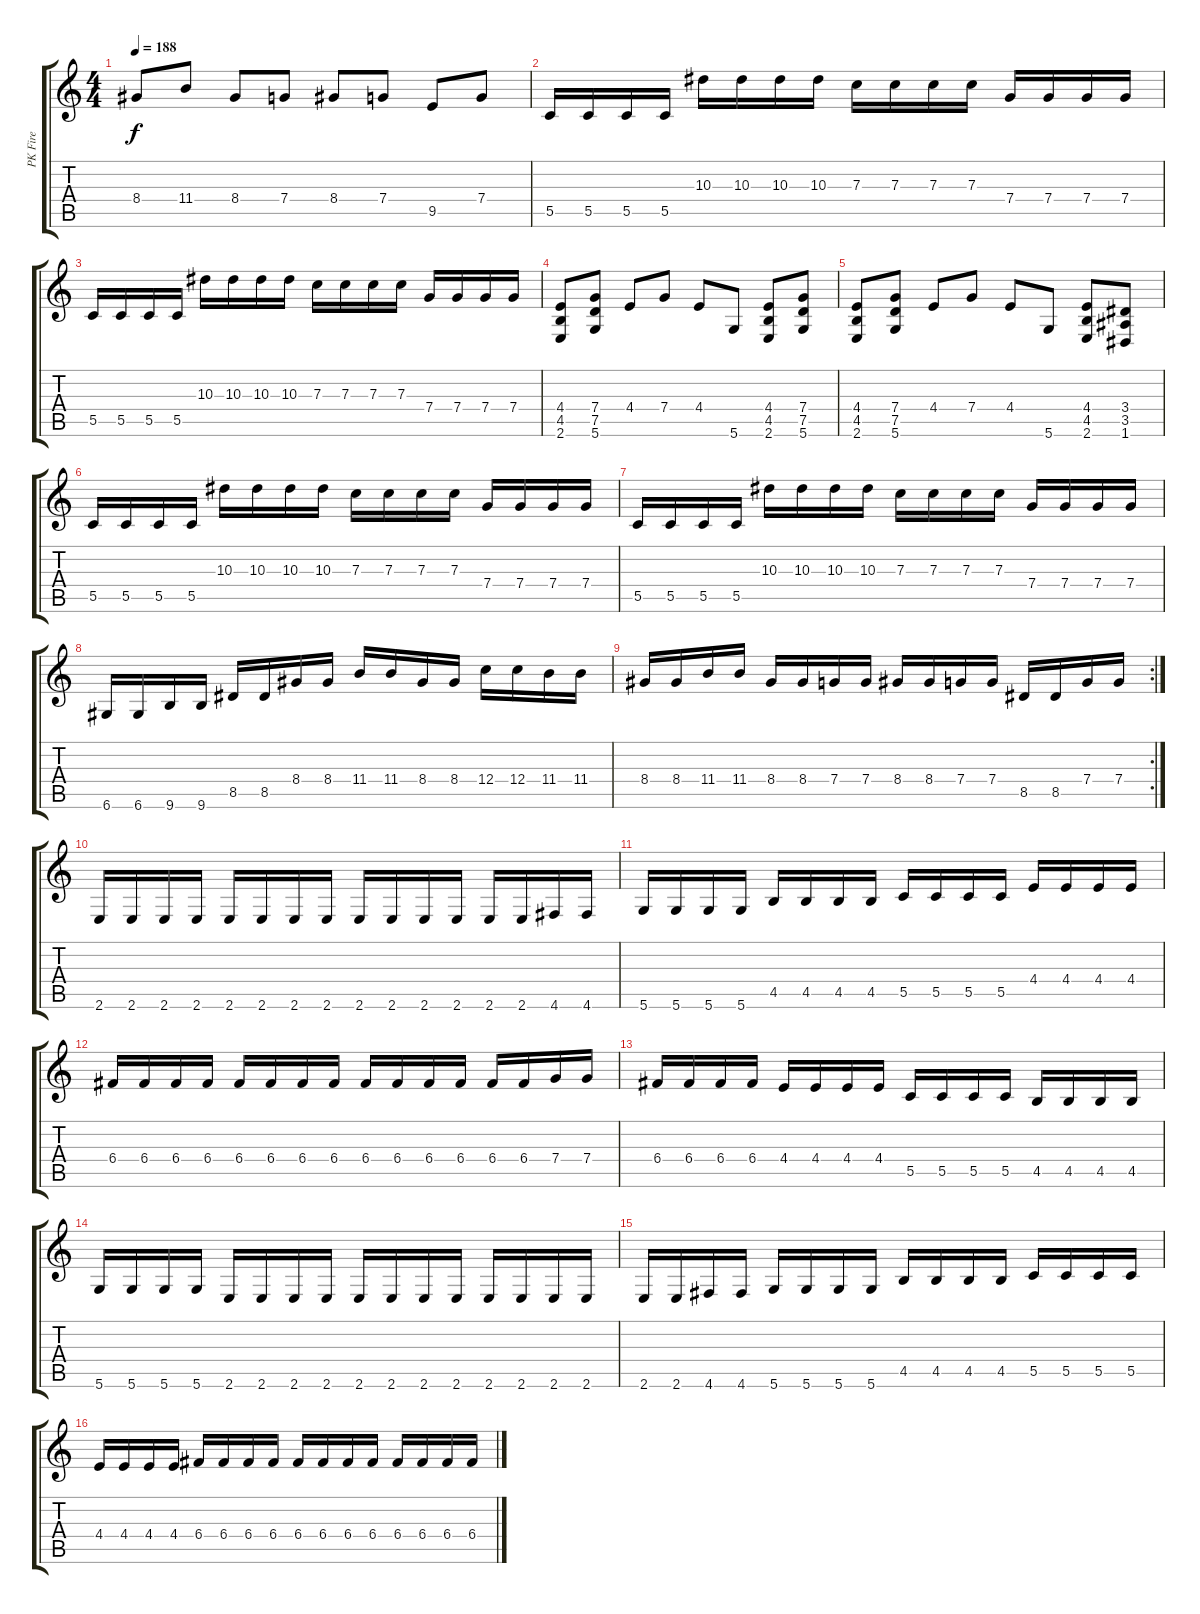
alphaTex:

\track ("PK Fire" "PK Fire") {instrument distortionguitar}
\staff {score tabs}
\tuning (D4 A3 F3 C3 G2 D2) {hide}
\ts (4 4)
\tempo 188
\clef g2
\ks c
8.4.8{dy f} 11.4.8 8.4.8 7.4.8 8.4.8 7.4.8 9.5.8 7.4.8 |
5.5.16 5.5.16 5.5.16 5.5.16 10.3.16 10.3.16 10.3.16 10.3.16 7.3.16 7.3.16 7.3.16 7.3.16 7.4.16 7.4.16 7.4.16 7.4.16 |
5.5.16 5.5.16 5.5.16 5.5.16 10.3.16 10.3.16 10.3.16 10.3.16 7.3.16 7.3.16 7.3.16 7.3.16 7.4.16 7.4.16 7.4.16 7.4.16 |
(4.4 4.5 2.6).8 (7.4 7.5 5.6).8 4.4.8 7.4.8 4.4.8 5.6.8 (4.4 4.5 2.6).8 (7.4 7.5 5.6).8 |
(4.4 4.5 2.6).8 (7.4 7.5 5.6).8 4.4.8 7.4.8 4.4.8 5.6.8 (4.4 4.5 2.6).8 (3.4 3.5 1.6).8 |
5.5.16 5.5.16 5.5.16 5.5.16 10.3.16 10.3.16 10.3.16 10.3.16 7.3.16 7.3.16 7.3.16 7.3.16 7.4.16 7.4.16 7.4.16 7.4.16 |
5.5.16 5.5.16 5.5.16 5.5.16 10.3.16 10.3.16 10.3.16 10.3.16 7.3.16 7.3.16 7.3.16 7.3.16 7.4.16 7.4.16 7.4.16 7.4.16 |
6.6.16 6.6.16 9.6.16 9.6.16 8.5.16 8.5.16 8.4.16 8.4.16 11.4.16 11.4.16 8.4.16 8.4.16 12.4.16 12.4.16 11.4.16 11.4.16 |
\rc 2
8.4.16 8.4.16 11.4.16 11.4.16 8.4.16 8.4.16 7.4.16 7.4.16 8.4.16 8.4.16 7.4.16 7.4.16 8.5.16 8.5.16 7.4.16 7.4.16 |
2.6.16 2.6.16 2.6.16 2.6.16 2.6.16 2.6.16 2.6.16 2.6.16 2.6.16 2.6.16 2.6.16 2.6.16 2.6.16 2.6.16 4.6.16 4.6.16 |
5.6.16 5.6.16 5.6.16 5.6.16 4.5.16 4.5.16 4.5.16 4.5.16 5.5.16 5.5.16 5.5.16 5.5.16 4.4.16 4.4.16 4.4.16 4.4.16 |
6.4.16 6.4.16 6.4.16 6.4.16 6.4.16 6.4.16 6.4.16 6.4.16 6.4.16 6.4.16 6.4.16 6.4.16 6.4.16 6.4.16 7.4.16 7.4.16 |
6.4.16 6.4.16 6.4.16 6.4.16 4.4.16 4.4.16 4.4.16 4.4.16 5.5.16 5.5.16 5.5.16 5.5.16 4.5.16 4.5.16 4.5.16 4.5.16 |
5.6.16 5.6.16 5.6.16 5.6.16 2.6.16 2.6.16 2.6.16 2.6.16 2.6.16 2.6.16 2.6.16 2.6.16 2.6.16 2.6.16 2.6.16 2.6.16 |
2.6.16 2.6.16 4.6.16 4.6.16 5.6.16 5.6.16 5.6.16 5.6.16 4.5.16 4.5.16 4.5.16 4.5.16 5.5.16 5.5.16 5.5.16 5.5.16 |
4.4.16 4.4.16 4.4.16 4.4.16 6.4.16 6.4.16 6.4.16 6.4.16 6.4.16 6.4.16 6.4.16 6.4.16 6.4.16 6.4.16 6.4.16 6.4.16
